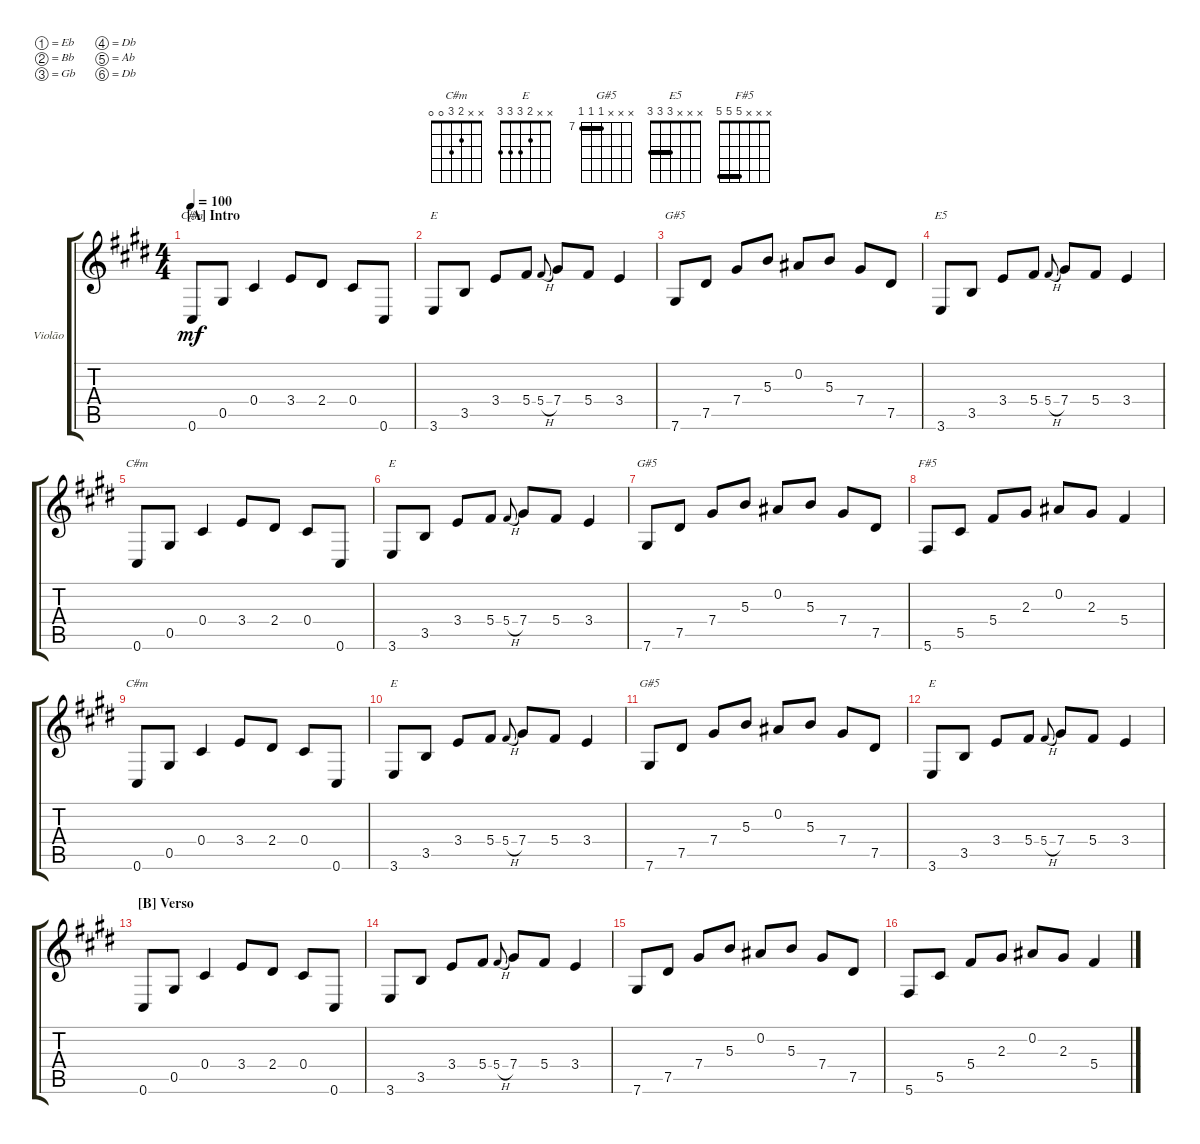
\defaultSystemsLayout 4
\bracketExtendMode groupsimilarinstruments
\firstSystemTrackNameOrientation horizontal
\otherSystemsTrackNameOrientation horizontal
\track ("Violão" "Violão") {multiBarRest instrument acousticguitarsteel}
\staff {score tabs}
\tuning (Eb4 Bb3 Gb3 Db3 Ab2 Db2)
\chord ("C#m" x x 2 3 0 0)
\chord ("E" x x 2 3 3 3)
\chord ("G#5" x x x 7 7 7) {firstfret 7 barre (7 7)}
\chord ("E5" x x x 3 3 3) {barre (3 3)}
\chord ("F#5" x x x 5 5 5) {barre (5 5)}
\ts (4 4)
\section ("A" "Intro")
\tempo 100
\clef g2
\ks e
0.6.8{ch "C#m" dy mf instrument acousticguitarsteel} 0.5.8 0.4.4 3.4.8 2.4.8 0.4.8 0.6.8 |
3.6.8{ch "E"} 3.5.8 3.4.8 5.4.8 5.4{h}.8{gr onbeat} 7.4.8 5.4.8 3.4.4 |
7.6.8{ch "G#5"} 7.5.8 7.4.8 5.3.8 0.2.8 5.3.8 7.4.8 7.5.8 |
3.6.8{ch "E5"} 3.5.8 3.4.8 5.4.8 5.4{h}.8{gr onbeat} 7.4.8 5.4.8 3.4.4 |
0.6.8{ch "C#m"} 0.5.8 0.4.4 3.4.8 2.4.8 0.4.8 0.6.8 |
3.6.8{ch "E"} 3.5.8 3.4.8 5.4.8 5.4{h}.8{gr onbeat} 7.4.8 5.4.8 3.4.4 |
7.6.8{ch "G#5"} 7.5.8 7.4.8 5.3.8 0.2.8 5.3.8 7.4.8 7.5.8 |
5.6.8{ch "F#5"} 5.5.8 5.4.8 2.3.8 0.2.8 2.3.8 5.4.4 |
0.6.8{ch "C#m"} 0.5.8 0.4.4 3.4.8 2.4.8 0.4.8 0.6.8 |
3.6.8{ch "E"} 3.5.8 3.4.8 5.4.8 5.4{h}.8{gr onbeat} 7.4.8 5.4.8 3.4.4 |
7.6.8{ch "G#5"} 7.5.8 7.4.8 5.3.8 0.2.8 5.3.8 7.4.8 7.5.8 |
3.6.8{ch "E"} 3.5.8 3.4.8 5.4.8 5.4{h}.8{gr onbeat} 7.4.8 5.4.8 3.4.4 |
\section ("B" "Verso")
0.6.8 0.5.8 0.4.4 3.4.8 2.4.8 0.4.8 0.6.8 |
3.6.8 3.5.8 3.4.8 5.4.8 5.4{h}.8{gr onbeat} 7.4.8 5.4.8 3.4.4 |
7.6.8 7.5.8 7.4.8 5.3.8 0.2.8 5.3.8 7.4.8 7.5.8 |
5.6.8 5.5.8 5.4.8 2.3.8 0.2.8 2.3.8 5.4.4
